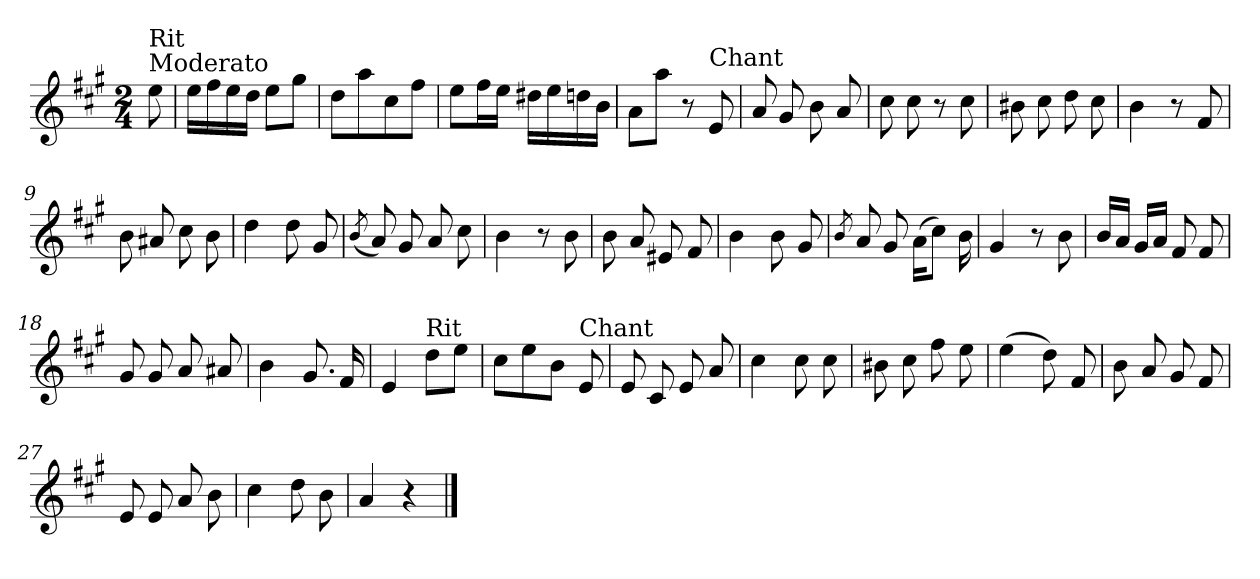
**kern
*part1
*staff1
*clefG2
*k[f#c#g#]
*A:
*M2/4
=
!LO:TX:a:t=Moderato
!LO:TX:a:t=Rit
8ee\
=1
16ee\LL
16ff#\
16ee\
16dd\JJ
8ee\L
8gg#\J
=2
8dd\L
8aa\
8cc#\
8ff#\J
=3
8ee\L
16ff#\L
16ee\JJ
16dd#X\LL
16ee\
16ddn\
16b\JJ
=4
8a\L
8aa\J
8r
!LO:TX:a:t=Chant
8e/
=5
8a/
8g#/
8b\
8a/
=6
8cc#\
8cc#\
8r
8cc#\
!!LO:LB:g=z
=7
8b#X\
8cc#\
8dd\
8cc#\
=8
4b\
8r
8f#/
=9
8b\
8a#X/
8cc#\
8b\
=10
4dd\
8dd\
8g#/
=11
(<8qb/
8a/)
8g#/
8a/
8cc#\
=12
4b\
8r
8b\
=13
8b\
8a/
8e#X/
8f#/
=14
4b\
8b\
8g#/
!!LO:LB:g=z
=15
8qb/
8a/
8g#/
(>16a\KL
8cc#\J)
16b\
=16
4g#/
8r
8b\
=17
16b/LL
16a/JJ
16g#/LL
16a/JJ
8f#/
8f#/
=18
8g#/
8g#/
8a/
8a#X/
=19
4b\
8.g#/
16f#/
=20
4e/
!LO:TX:a:t=Rit
8dd\L
8ee\J
=21
8cc#\L
8ee\
8b\J
!LO:TX:a:t=Chant
8e/
=22
8e/
8c#/
8e/
8a/
!!LO:LB:g=z
=23
4cc#\
8cc#\
8cc#\
=24
8b#X\
8cc#\
8ff#\
8ee\
=25
(>4ee\
8dd\)
8f#/
=26
8b\
8a/
8g#/
8f#/
=27
8e/
8e/
8a/
8b\
=28
4cc#\
8dd\
8b\
=29
4a/
4r
==
*-
